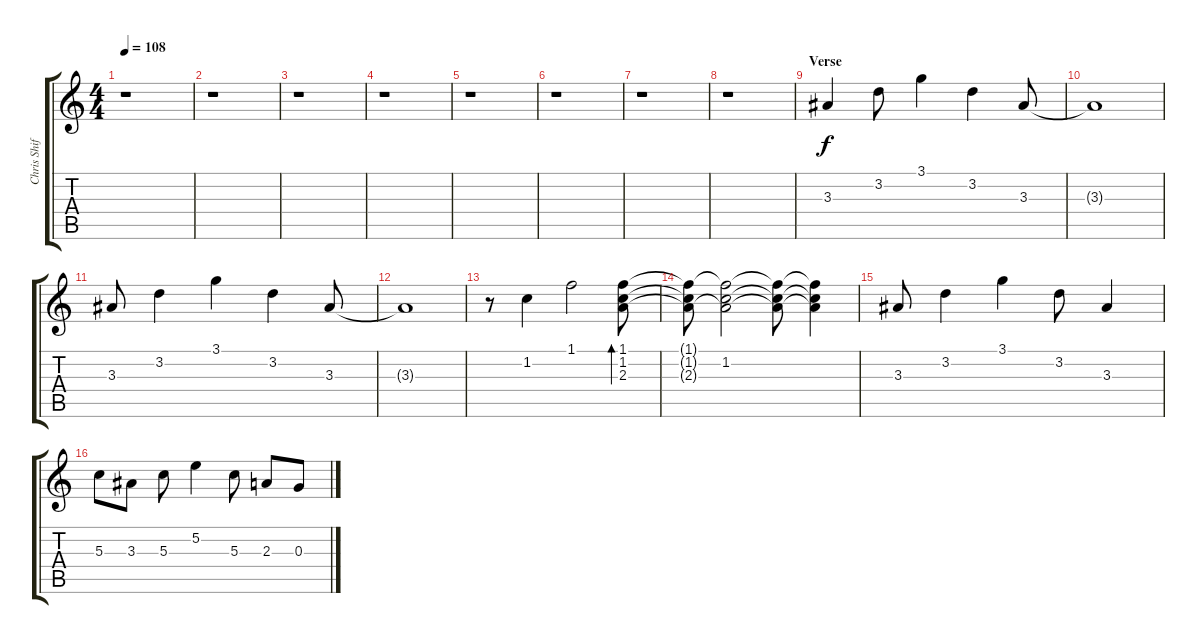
\track ("Chris Shifflet (Guitar clean)" "Chris Shif") {instrument electricguitarclean}
\staff {score tabs}
\tuning (E4 B3 G3 D3 A2 E2) {hide}
\ts (4 4)
\tempo 108
\clef g2
\ks c
r.1{dy f} |
r.1 |
r.1 |
r.1 |
r.1 |
r.1 |
r.1 |
r.1 |
\section ("" "Verse")
3.3.4 3.2.8 3.1.4 3.2.4 3.3.8 |
3.3{t}.1 |
3.3.8 3.2.4 3.1.4 3.2.4 3.3.8 |
3.3{t}.1 |
r.8 1.2.4 1.1.2 (1.1 1.2 2.3).8{bd 120} |
(1.1{t} 1.2{t} 2.3{t}).8 (1.1{t} 1.2 2.3{t}).2 (1.1{t} 1.2{t} 2.3{t}).8 (1.1{t} 1.2{t} 2.3{t}).4 |
3.3.8 3.2.4 3.1.4 3.2.8 3.3.4 |
5.3.8 3.3.8 5.3.8 5.2.4 5.3.8 2.3.8 0.3.8
